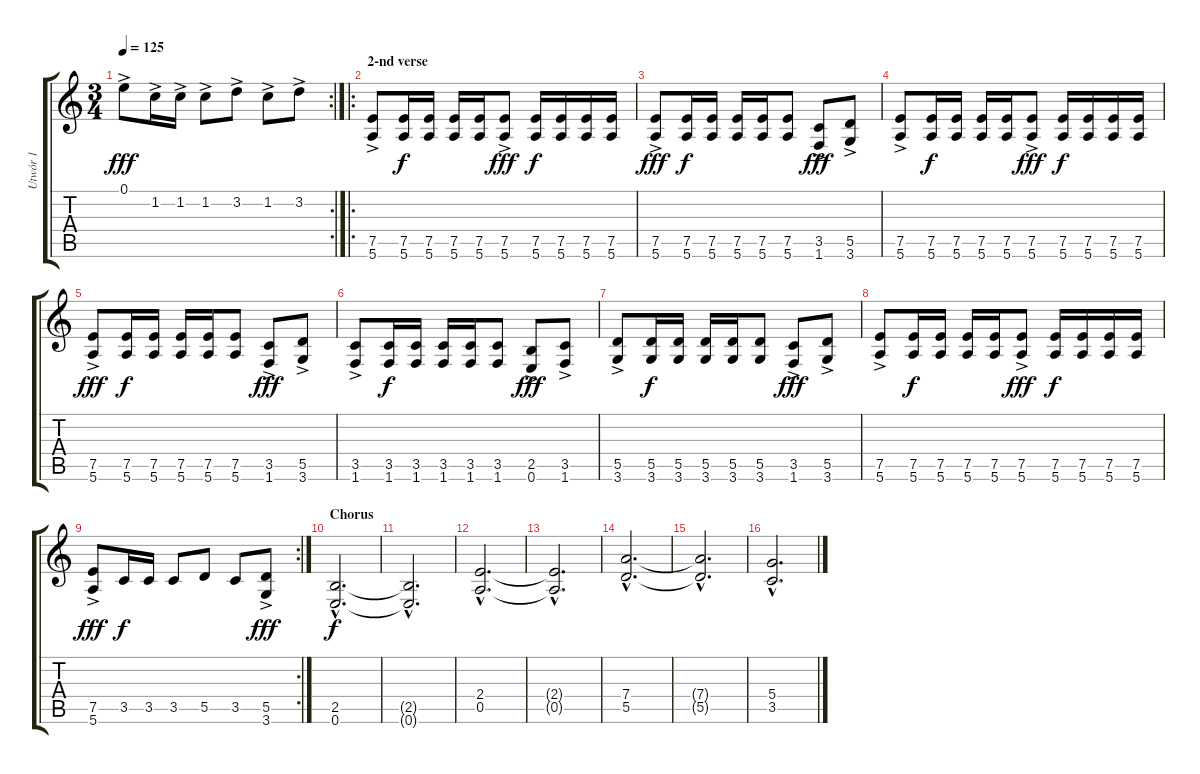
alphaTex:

\track ("Utwór 1" "Utwór 1") {instrument distortionguitar}
\staff {score tabs}
\tuning (E4 B3 G3 D3 A2 E2) {hide}
\rc 2
\ts (3 4)
\tempo 125
\clef g2
\ks c
0.1{ac}.8{dy fff} 1.2{ac}.16 1.2{ac}.16 1.2{ac}.8 3.2{ac}.8 1.2{ac}.8 3.2{ac}.8 |
\ro
\section ("" "2-nd verse")
(7.5{ac} 5.6).8 (7.5 5.6).16{dy f} (7.5 5.6).16 (7.5 5.6).16 (7.5 5.6).16 (7.5{ac} 5.6).8{dy fff} (7.5 5.6).16{dy f} (7.5 5.6).16 (7.5 5.6).16 (7.5 5.6).16 |
(7.5{ac} 5.6).8{dy fff} (7.5 5.6).16{dy f} (7.5 5.6).16 (7.5 5.6).16 (7.5 5.6).16 (7.5 5.6).8 (3.5 1.6{ac}).8{dy fff} (5.5 3.6{ac}).8 |
(7.5{ac} 5.6).8 (7.5 5.6).16{dy f} (7.5 5.6).16 (7.5 5.6).16 (7.5 5.6).16 (7.5{ac} 5.6).8{dy fff} (7.5 5.6).16{dy f} (7.5 5.6).16 (7.5 5.6).16 (7.5 5.6).16 |
(7.5{ac} 5.6).8{dy fff} (7.5 5.6).16{dy f} (7.5 5.6).16 (7.5 5.6).16 (7.5 5.6).16 (7.5 5.6).8 (3.5 1.6{ac}).8{dy fff} (5.5 3.6{ac}).8 |
(3.5{ac} 1.6).8 (3.5 1.6).16{dy f} (3.5 1.6).16 (3.5 1.6).16 (3.5 1.6).16 (3.5 1.6).8 (2.5{ac} 0.6).8{dy fff} (3.5{ac} 1.6).8 |
(5.5{ac} 3.6).8 (5.5 3.6).16{dy f} (5.5 3.6).16 (5.5 3.6).16 (5.5 3.6).16 (5.5 3.6).8 (3.5{ac} 1.6).8{dy fff} (5.5{ac} 3.6).8 |
(7.5{ac} 5.6).8 (7.5 5.6).16{dy f} (7.5 5.6).16 (7.5 5.6).16 (7.5 5.6).16 (7.5{ac} 5.6).8{dy fff} (7.5 5.6).16{dy f} (7.5 5.6).16 (7.5 5.6).16 (7.5 5.6).16 |
\rc 2
(7.5{ac} 5.6).8{dy fff} 3.5.16{dy f} 3.5.16 3.5.8 5.5.8 3.5.8 (5.5{ac} 3.6).8{dy fff} |
\section ("" "Chorus")
(2.5{hac} 0.6{hac}).2{d dy f} |
(2.5{hac t} 0.6{hac t}).2{d} |
(2.4{hac} 0.5{hac}).2{d} |
(2.4{hac t} 0.5{hac t}).2{d} |
(7.4{hac} 5.5{hac}).2{d} |
(7.4{hac t} 5.5{hac t}).2{d} |
(5.4{hac} 3.5{hac}).2{d}
